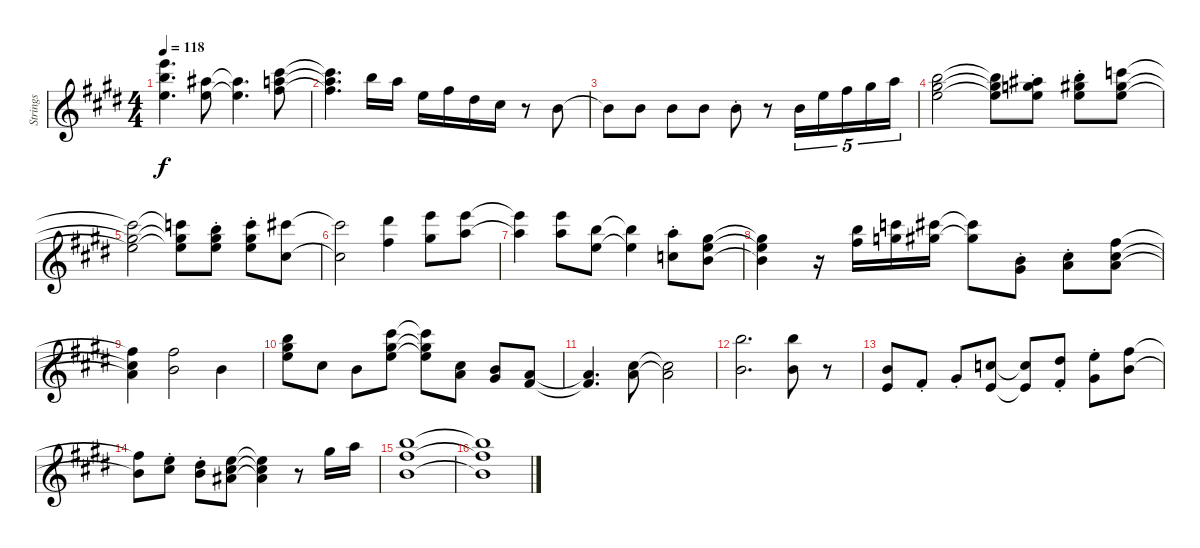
\track ("Strings" "Strings") {instrument stringensemble1}
\staff {score}
\tuning (E4 B3 G3 D3 A2 E2) {hide}
\ts (4 4)
\tempo 118
\clef g2
\ks e
(12.1{t} 29.2{t} 28.3{t}).4{d dy f} (12.1 23.2).8 (12.1{t} 23.2{t}).4{d} (14.1 26.2 26.3).8 |
(14.1{t} 26.2{t} 26.3{t}).4{d} 19.1.16 17.1.16 12.1.16 14.1.16 11.1.16 9.1.16 r.8 7.1.8 |
7.1{t}.8 7.1.8 7.1.8 7.1.8 7.1{st}.8 r.8 7.1.16{tu (5 4)} 12.1.16{tu (5 4)} 14.1.16{tu (5 4)} 16.1.16{tu (5 4)} 17.1.16{tu (5 4)} |
(12.1 21.2 28.3).2 (12.1{t} 21.2{t} 28.3{t}).8 (12.1{st} 20.2{st} 27.3{st}).8 (12.1{st} 21.2{st} 28.3{st}).8 (12.1 21.2 29.3).8 |
(12.1{t} 21.2{t} 29.3{t}).2 (12.1{t} 21.2{t} 29.3{t}).8 (12.1{st} 21.2{st} 28.3{st}).8 (12.1{st} 21.2{st} 29.3{st}).8 (9.1 26.2).8 |
(9.1{t} 26.2{t}).2 (14.1 28.2).4 (16.1 29.2).8 (17.1 29.2).8 |
(17.1{t} 29.2{t}).4 (17.1 29.2).8 (19.1 17.2).8 (19.1{t} 17.2{t}).4 (17.1{st} 13.2{st}).8 (12.1 21.2 16.3).8 |
(12.1{t} 21.2{t} 16.3{t}).4 r.16 (14.1 24.2).16 (15.1 25.2).16 (16.1 26.2).16 (16.1{t} 26.2{t}).8 (4.1{st} 12.2{st}).8 (5.1{st} 14.2{st}).8 (5.1 14.2 23.3).8 |
(5.1{t} 14.2{t} 23.3{t}).4 (7.1 19.2).2 7.1.4 |
(12.1 21.2 28.3).8 9.1.8 7.1.8 (16.1 26.2 21.3).8 (16.1{t} 26.2{t} 21.3{t}).8 (5.1 14.2).8 (4.1 12.2).8 (2.1 10.2).8 |
(2.1{t} 10.2{t}).4{d} (5.1 14.2).8 (5.1{t} 14.2{t}).2 |
(7.1 24.2).2{d} (7.1 24.2).8 r.8 |
(0.1 12.2).8 2.1{st}.8 4.1{st}.8 (0.1 13.2).8 (0.1{t} 13.2{t}).8 (2.1{st} 16.2{st}).8 (4.1{st} 17.2{st}).8 (7.1 19.2).8 |
(7.1{t} 19.2{t}).8 (9.1{st} 17.2{st}).8 (11.1{st} 12.2{st}).8 (6.1 14.2 21.3).8 (6.1{t} 14.2{t} 21.3{t}).4 r.8 16.1.16 17.1.16 |
(19.1 12.2 23.3).1 |
(19.1{t} 12.2{t} 23.3{t}).1
